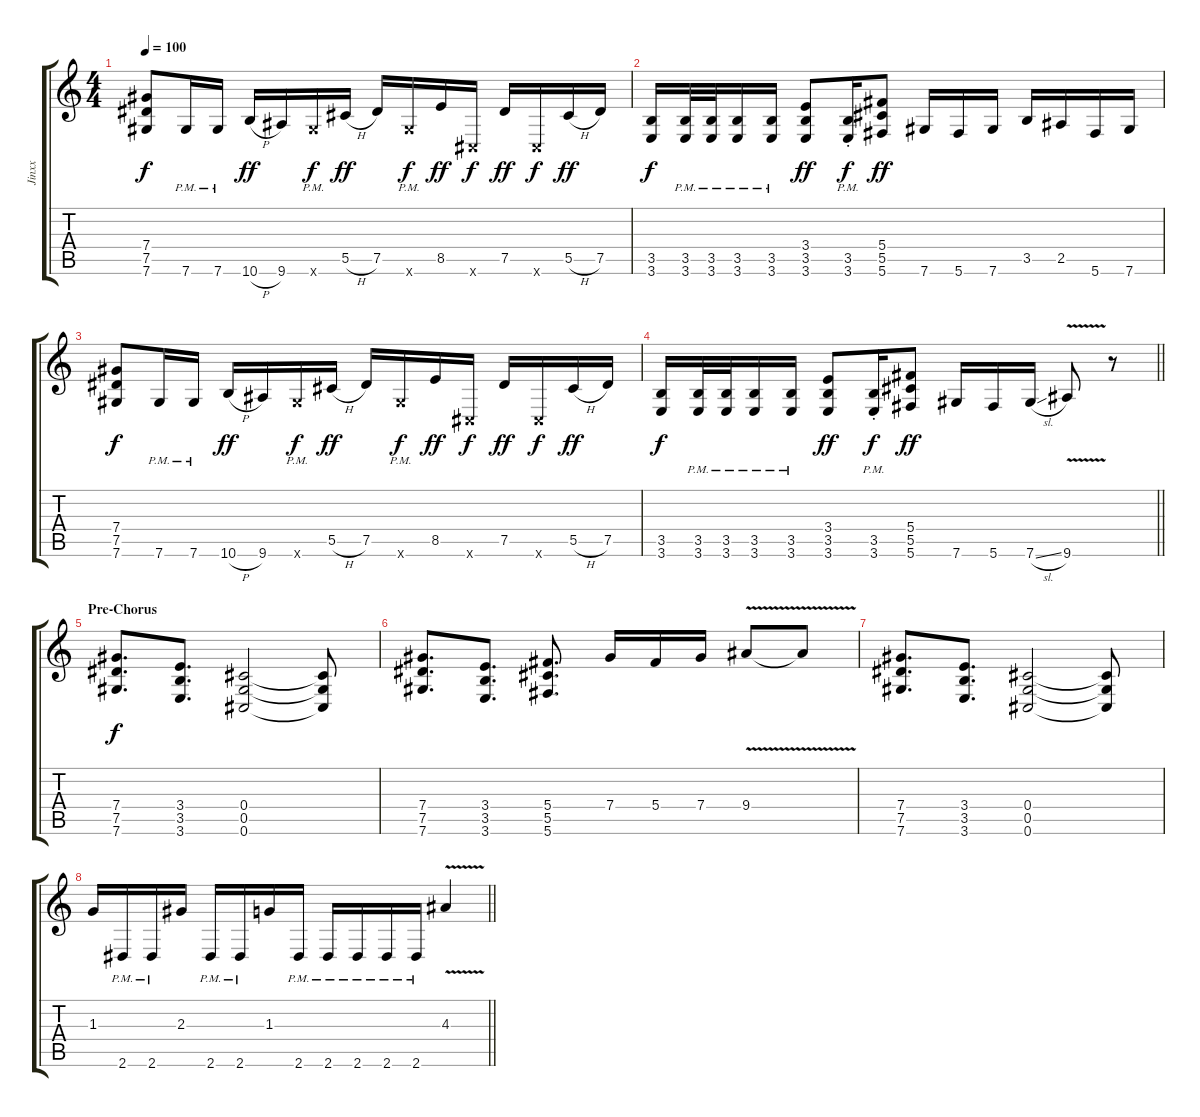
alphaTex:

\track ("Jinxx" "Jinxx") {instrument distortionguitar}
\staff {score tabs}
\tuning (Eb4 Bb3 Gb3 Db3 Ab2 Db2) {hide}
\ts (4 4)
\tempo 100
\clef g2
\ks c
(7.4 7.5 7.6).8{dy f} 7.6{pm}.16 7.6{pm}.16 10.6{h}.16{dy ff} 9.6.16 7.6{pm x}.16{dy f} 5.5{h}.16{dy ff} 7.5.16 7.6{pm x}.16{dy f} 8.5.16{dy ff} 0.6{x}.16{dy f} 7.5.16{dy ff} 0.6{x}.16{dy f} 5.5{h}.16{dy ff} 7.5.16 |
(3.5 3.6).16{dy f} (3.5{pm} 3.6{pm}).32 (3.5{pm} 3.6{pm}).32 (3.5{pm} 3.6{pm}).16 (3.5{pm} 3.6{pm}).16 (3.4 3.5 3.6).8{dy ff} (3.5{pm st} 3.6{pm st}).16{dy f} (5.4 5.5 5.6).8{dy ff} 7.6.16 5.6.16 7.6.16 3.5.16 2.5.16 5.6.16 7.6.16 |
(7.4 7.5 7.6).8{dy f} 7.6{pm}.16 7.6{pm}.16 10.6{h}.16{dy ff} 9.6.16 7.6{pm x}.16{dy f} 5.5{h}.16{dy ff} 7.5.16 7.6{pm x}.16{dy f} 8.5.16{dy ff} 0.6{x}.16{dy f} 7.5.16{dy ff} 0.6{x}.16{dy f} 5.5{h}.16{dy ff} 7.5.16 |
\barLineRight lightlight
(3.5 3.6).16{dy f} (3.5{pm} 3.6{pm}).32 (3.5{pm} 3.6{pm}).32 (3.5{pm} 3.6{pm}).16 (3.5{pm} 3.6{pm}).16 (3.4 3.5 3.6).8{dy ff} (3.5{pm st} 3.6{pm st}).16{dy f} (5.4 5.5 5.6).8{dy ff} 7.6.16 5.6.16 7.6{sl}.16 9.6{v}.8 r.8 |
\section ("" "Pre-Chorus")
(7.4 7.5 7.6).8{d dy f} (3.4 3.5 3.6).8{d} (0.4 0.5 0.6).2 (0.4{t} 0.5{t} 0.6{t}).8 |
(7.4 7.5 7.6).8{d} (3.4 3.5 3.6).8{d} (5.4 5.5 5.6).8{d} 7.4.16 5.4.16 7.4.16 9.4{v}.8 9.4{t}.8 |
(7.4 7.5 7.6).8{d} (3.4 3.5 3.6).8{d} (0.4 0.5 0.6).2 (0.4{t} 0.5{t} 0.6{t}).8 |
\barLineRight lightlight
1.3.16 2.6{pm}.16 2.6{pm}.16 2.3.16 2.6{pm}.16 2.6{pm}.16 1.3.16 2.6{pm}.16 2.6{pm}.16 2.6{pm}.16 2.6{pm}.16 2.6{pm}.16 4.3{v}.4
